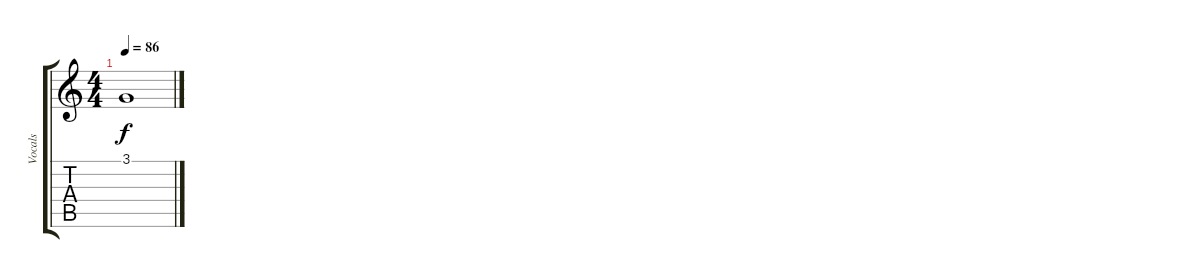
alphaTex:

\track ("Vocals" "Vocals") {instrument choiraahs}
\staff {score tabs}
\tuning (E4 B3 G3 D3 A2 E2) {hide}
\ts (4 4)
\tempo 86
\clef g2
\ks c
3.1.1{dy f}
